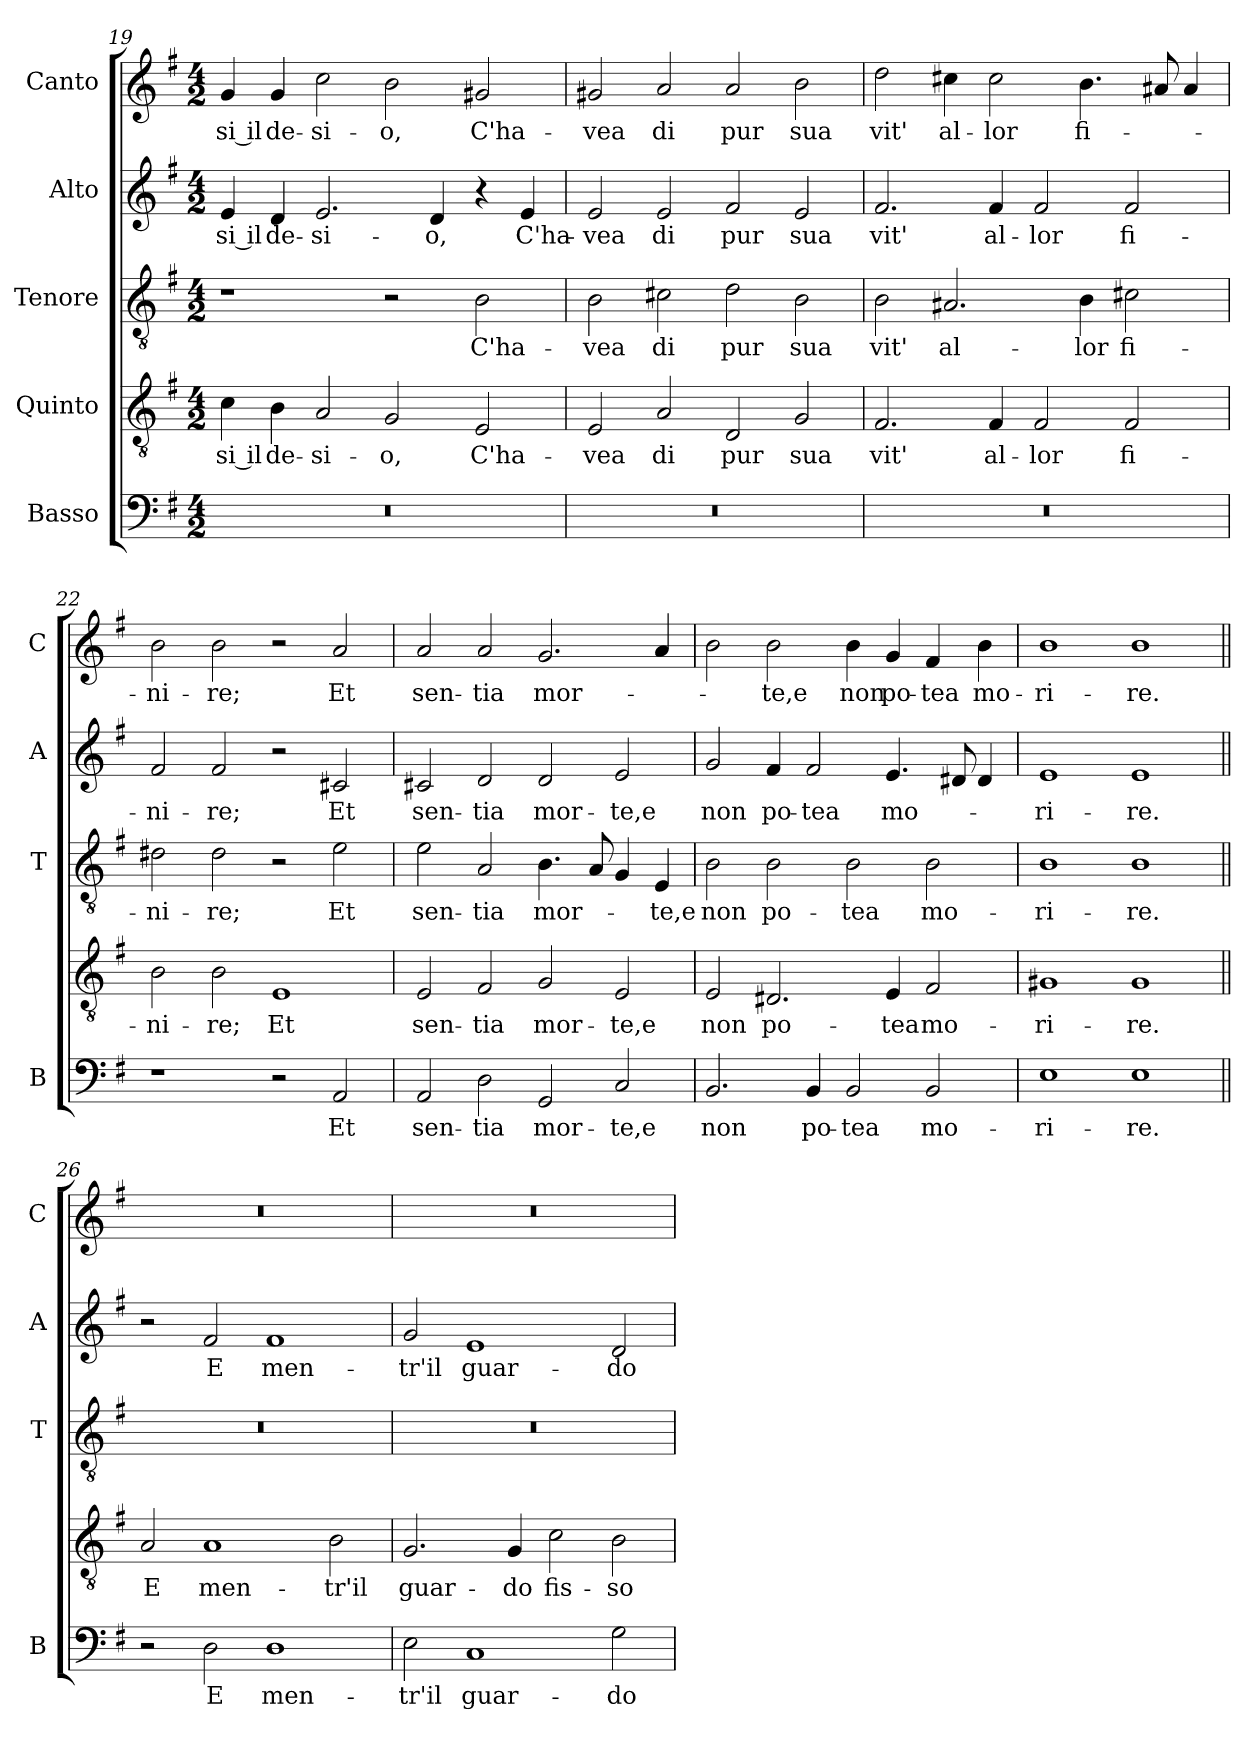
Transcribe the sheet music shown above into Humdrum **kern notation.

**kern	**text	**kern	**text	**kern	**text	**kern	**text	**kern	**text
*part5	*part5	*part4	*part4	*part3	*part3	*part2	*part2	*part1	*part1
*staff5	*staff5	*staff4	*staff4	*staff3	*staff3	*staff2	*staff2	*staff1	*staff1
*I"Basso	*	*I"Quinto	*	*I"Tenore	*	*I"Alto	*	*I"Canto	*
*I'B	*	*	*	*I'T	*	*I'A	*	*I'C	*
!!LO:LB:g=z
*clefF4	*	*clefGv2	*	*clefGv2	*	*clefG2	*	*clefG2	*
*k[f#]	*	*k[f#]	*	*k[f#]	*	*k[f#]	*	*k[f#]	*
*G:	*	*G:	*	*G:	*	*G:	*	*G:	*
*M4/2	*	*M4/2	*	*M4/2	*	*M4/2	*	*M4/2	*
=19	=19	=19	=19	=19	=19	=19	=19	=19	=19
!	!	!	!LO:LY:b	!	!	!	!LO:LY:b	!	!LO:LY:b
0r	.	4c\	-si il	1r	.	4e/	-si il	4g/	-si il
!	!	!	!LO:LY:b	!	!	!	!LO:LY:b	!	!LO:LY:b
.	.	4B\	de-	.	.	4d/	de-	4g/	de-
!	!	!	!LO:LY:b	!	!	!	!LO:LY:b	!	!LO:LY:b
.	.	2A/	-si-	.	.	2.e/	-si-	2cc\	-si-
!	!	!	!LO:LY:b	!	!	!	!	!	!LO:LY:b
.	.	2G/	-o,	2r	.	.	.	2b\	-o,
!	!	!	!	!	!	!	!LO:LY:b	!	!
.	.	.	.	.	.	4d/	-o,	.	.
!	!	!	!LO:LY:b	!	!LO:LY:b	!	!	!	!LO:LY:b
.	.	2E/	C'ha-	2B\	C'ha-	4r	.	2g#X/	C'ha-
!	!	!	!	!	!	!	!LO:LY:b	!	!
.	.	.	.	.	.	4e/	C'ha-	.	.
=20	=20	=20	=20	=20	=20	=20	=20	=20	=20
!	!	!	!LO:LY:b	!	!LO:LY:b	!	!LO:LY:b	!	!LO:LY:b
0r	.	2E/	-vea	2B\	-vea	2e/	-vea	2g#X/	-vea
!	!	!	!LO:LY:b	!	!LO:LY:b	!	!LO:LY:b	!	!LO:LY:b
.	.	2A/	di	2c#X\	di	2e/	di	2a/	di
!	!	!	!LO:LY:b	!	!LO:LY:b	!	!LO:LY:b	!	!LO:LY:b
.	.	2D/	pur	2d\	pur	2f#/	pur	2a/	pur
!	!	!	!LO:LY:b	!	!LO:LY:b	!	!LO:LY:b	!	!LO:LY:b
.	.	2G/	sua	2B\	sua	2e/	sua	2b\	sua
=21	=21	=21	=21	=21	=21	=21	=21	=21	=21
!	!	!	!LO:LY:b	!	!LO:LY:b	!	!LO:LY:b	!	!LO:LY:b
0r	.	2.F#/	vit'	2B\	vit'	2.f#/	vit'	2dd\	vit'
!	!	!	!	!	!LO:LY:b	!	!	!	!LO:LY:b
.	.	.	.	2.A#X/	al-	.	.	4cc#X\	al-
!	!	!	!LO:LY:b	!	!	!	!LO:LY:b	!	!LO:LY:b
.	.	4F#/	al-	.	.	4f#/	al-	2cc#\	-lor
!	!	!	!LO:LY:b	!	!	!	!LO:LY:b	!	!
.	.	2F#/	-lor	.	.	2f#/	-lor	.	.
!	!	!	!	!	!LO:LY:b	!	!	!	!LO:LY:b
.	.	.	.	4B\	-lor	.	.	4.b\	fi-
!	!	!	!LO:LY:b	!	!LO:LY:b	!	!LO:LY:b	!	!
.	.	2F#/	fi-	2c#X\	fi-	2f#/	fi-	.	.
.	.	.	.	.	.	.	.	8a#X/	.
.	.	.	.	.	.	.	.	4a#/	.
=22	=22	=22	=22	=22	=22	=22	=22	=22	=22
!	!	!	!LO:LY:b	!	!LO:LY:b	!	!LO:LY:b	!	!LO:LY:b
1r	.	2B\	-ni-	2d#X\	-ni-	2f#/	-ni-	2b\	-ni-
!	!	!	!LO:LY:b	!	!LO:LY:b	!	!LO:LY:b	!	!LO:LY:b
.	.	2B\	-re;	2d#\	-re;	2f#/	-re;	2b\	-re;
!	!	!	!LO:LY:b	!	!	!	!	!	!
2r	.	1E	Et	2r	.	2r	.	2r	.
!	!LO:LY:b	!	!	!	!LO:LY:b	!	!LO:LY:b	!	!LO:LY:b
2AA/	Et	.	.	2e\	Et	2c#X/	Et	2a/	Et
!!LO:PB:g=z
=23	=23	=23	=23	=23	=23	=23	=23	=23	=23
!	!LO:LY:b	!	!LO:LY:b	!	!LO:LY:b	!	!LO:LY:b	!	!LO:LY:b
2AA/	sen-	2E/	sen-	2e\	sen-	2c#X/	sen-	2a/	sen-
!	!LO:LY:b	!	!LO:LY:b	!	!LO:LY:b	!	!LO:LY:b	!	!LO:LY:b
2D\	-tia	2F#/	-tia	2A/	-tia	2d/	-tia	2a/	-tia
!	!LO:LY:b	!	!LO:LY:b	!	!LO:LY:b	!	!LO:LY:b	!	!LO:LY:b
2GG/	mor-	2G/	mor-	4.B\	mor-	2d/	mor-	2.g/	mor-
.	.	.	.	8A/	.	.	.	.	.
!	!LO:LY:b	!	!LO:LY:b	!	!	!	!LO:LY:b	!	!
2C/	-te,e	2E/	-te,e	4G/	.	2e/	-te,e	.	.
!	!	!	!	!	!LO:LY:b	!	!	!	!
.	.	.	.	4E/	-te,e	.	.	4a/	.
=24	=24	=24	=24	=24	=24	=24	=24	=24	=24
!	!LO:LY:b	!	!LO:LY:b	!	!LO:LY:b	!	!LO:LY:b	!	!
2.BB/	non	2E/	non	2B\	non	2g/	non	2b\	.
!	!	!	!LO:LY:b	!	!LO:LY:b	!	!LO:LY:b	!	!LO:LY:b
.	.	2.D#X/	po-	2B\	po-	4f#/	po-	2b\	-te,e
!	!LO:LY:b	!	!	!	!	!	!LO:LY:b	!	!
4BB/	po-	.	.	.	.	2f#/	-tea	.	.
!	!LO:LY:b	!	!	!	!LO:LY:b	!	!	!	!LO:LY:b
2BB/	-tea	.	.	2B\	-tea	.	.	4b\	non
!	!	!	!LO:LY:b	!	!	!	!LO:LY:b	!	!LO:LY:b
.	.	4E/	-tea	.	.	4.e/	mo-	4g/	po-
!	!LO:LY:b	!	!LO:LY:b	!	!LO:LY:b	!	!	!	!LO:LY:b
2BB/	mo-	2F#/	mo-	2B\	mo-	.	.	4f#/	-tea
.	.	.	.	.	.	8d#X/	.	.	.
!	!	!	!	!	!	!	!	!	!LO:LY:b
.	.	.	.	.	.	4d#/	.	4b\	mo-
=25	=25	=25	=25	=25	=25	=25	=25	=25	=25
!	!LO:LY:b	!	!LO:LY:b	!	!LO:LY:b	!	!LO:LY:b	!	!LO:LY:b
1E	-ri-	1G#X	-ri-	1B	-ri-	1e	-ri-	1b	-ri-
!	!LO:LY:b	!	!LO:LY:b	!	!LO:LY:b	!	!LO:LY:b	!	!LO:LY:b
1E	-re.	1G#	-re.	1B	-re.	1e	-re.	1b	-re.
=26||	=26||	=26||	=26||	=26||	=26||	=26||	=26||	=26||	=26||
!	!	!	!LO:LY:b	!	!	!	!	!	!
2r	.	2A/	E	0r	.	2r	.	0r	.
!	!LO:LY:b	!	!LO:LY:b	!	!	!	!LO:LY:b	!	!
2D\	E	1A	men-	.	.	2f#/	E	.	.
!	!LO:LY:b	!	!	!	!	!	!LO:LY:b	!	!
1D	men-	.	.	.	.	1f#	men-	.	.
!	!	!	!LO:LY:b	!	!	!	!	!	!
.	.	2B\	-tr'il	.	.	.	.	.	.
!!LO:LB:g=z
=27	=27	=27	=27	=27	=27	=27	=27	=27	=27
!	!LO:LY:b	!	!LO:LY:b	!	!	!	!LO:LY:b	!	!
2E\	-tr'il	2.G/	guar-	0r	.	2g/	-tr'il	0r	.
!	!LO:LY:b	!	!	!	!	!	!LO:LY:b	!	!
1C	guar-	.	.	.	.	1e	guar-	.	.
!	!	!	!LO:LY:b	!	!	!	!	!	!
.	.	4G/	-do	.	.	.	.	.	.
!	!	!	!LO:LY:b	!	!	!	!	!	!
.	.	2c\	fis-	.	.	.	.	.	.
!	!LO:LY:b	!	!LO:LY:b	!	!	!	!LO:LY:b	!	!
2G\	-do	2B\	-so	.	.	2d/	-do	.	.
=	=	=	=	=	=	=	=	=	=
*-	*-	*-	*-	*-	*-	*-	*-	*-	*-
